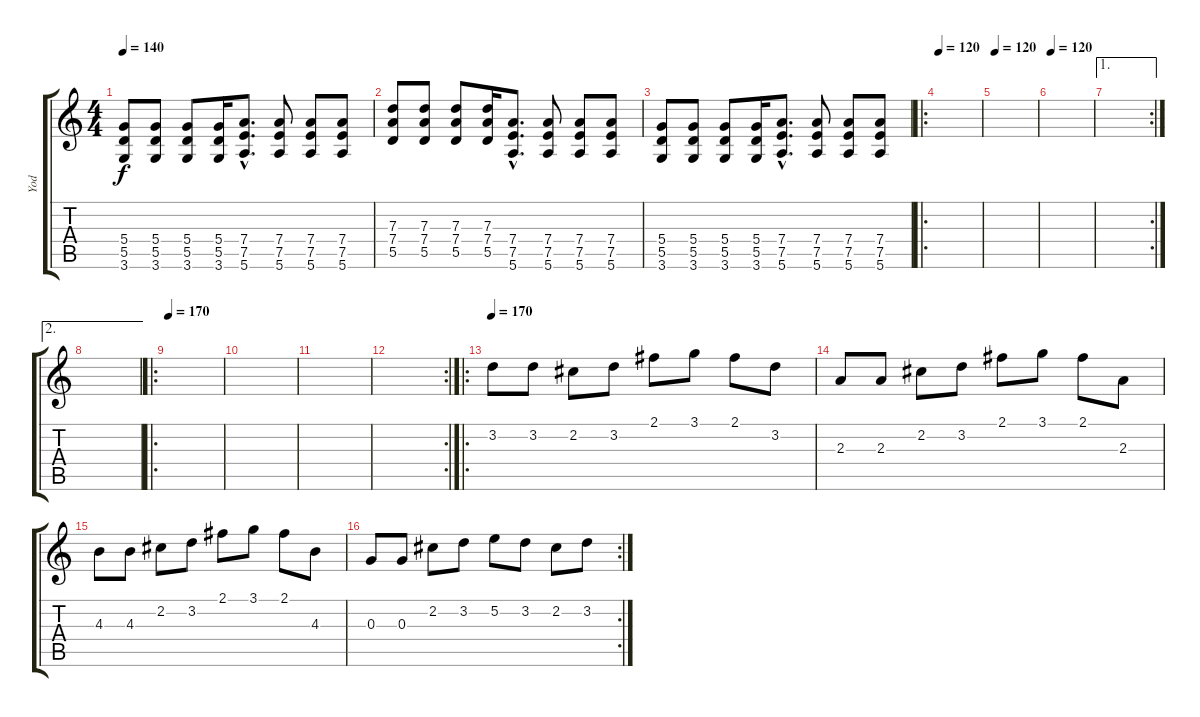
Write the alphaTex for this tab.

\track ("Yod" "Yod") {instrument distortionguitar}
\staff {score tabs}
\tuning (E4 B3 G3 D3 A2 E2) {hide}
\ts (4 4)
\tempo 140
\clef g2
\ks c
(5.4 5.5 3.6).8{dy f} (5.4 5.5 3.6).8 (5.4 5.5 3.6).8 (5.4 5.5 3.6).16 (7.4{hac} 7.5{hac} 5.6{hac}).8{d} (7.4 7.5 5.6).8 (7.4 7.5 5.6).8 (7.4 7.5 5.6).8 |
(7.3 7.4 5.5).8 (7.3 7.4 5.5).8 (7.3 7.4 5.5).8 (7.3 7.4 5.5).16 (7.4{hac} 7.5{hac} 5.6{hac}).8{d} (7.4 7.5 5.6).8 (7.4 7.5 5.6).8 (7.4 7.5 5.6).8 |
(5.4 5.5 3.6).8 (5.4 5.5 3.6).8 (5.4 5.5 3.6).8 (5.4 5.5 3.6).16 (7.4{hac} 7.5{hac} 5.6{hac}).8{d} (7.4 7.5 5.6).8 (7.4 7.5 5.6).8 (7.4 7.5 5.6).8 |
\ro
\tempo 120
|
\tempo 120
|
\tempo 120
|
\ae 1
\rc 2
|
\ae 2
|
\ro
\tempo 170
|
|
|
\rc 2
|
\ro
\tempo 170
3.2.8 3.2.8 2.2.8 3.2.8 2.1.8 3.1.8 2.1.8 3.2.8 |
2.3.8 2.3.8 2.2.8 3.2.8 2.1.8 3.1.8 2.1.8 2.3.8 |
4.3.8 4.3.8 2.2.8 3.2.8 2.1.8 3.1.8 2.1.8 4.3.8 |
\rc 2
0.3.8 0.3.8 2.2.8 3.2.8 5.2.8 3.2.8 2.2.8 3.2.8
